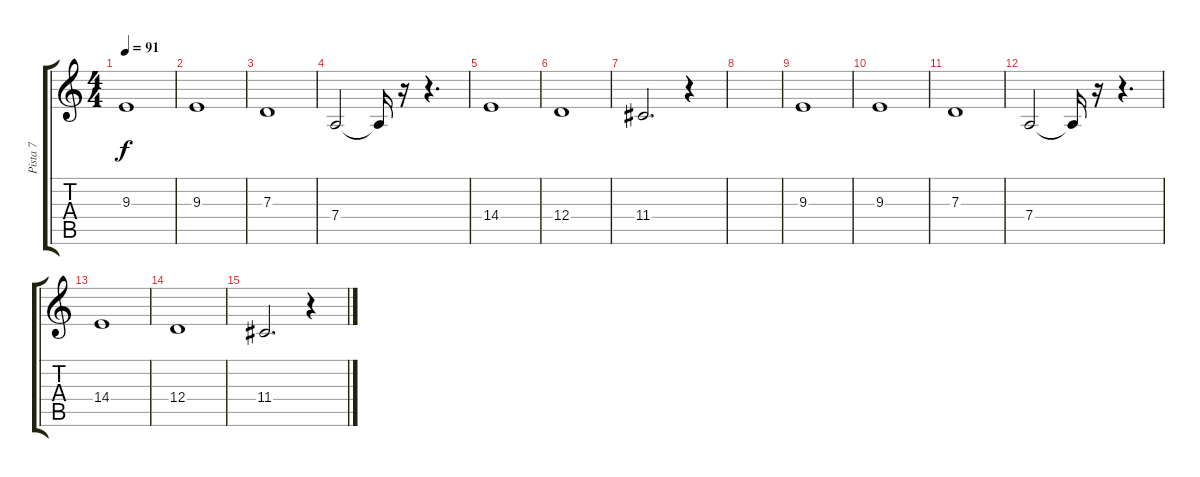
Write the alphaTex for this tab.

\track ("Pista 7" "Pista 7") {instrument cello}
\staff {score tabs}
\tuning (E4 B3 G3 D3 A2 E2) {hide}
\ts (4 4)
\tempo 91
\clef g2
\ks c
9.3.1{dy f} |
9.3.1 |
7.3.1 |
7.4.2 7.4{t}.16 r.16 r.4{d} |
14.4.1 |
12.4.1 |
11.4.2{d} r.4 |
|
9.3.1 |
9.3.1 |
7.3.1 |
7.4.2 7.4{t}.16 r.16 r.4{d} |
14.4.1 |
12.4.1 |
11.4.2{d} r.4
